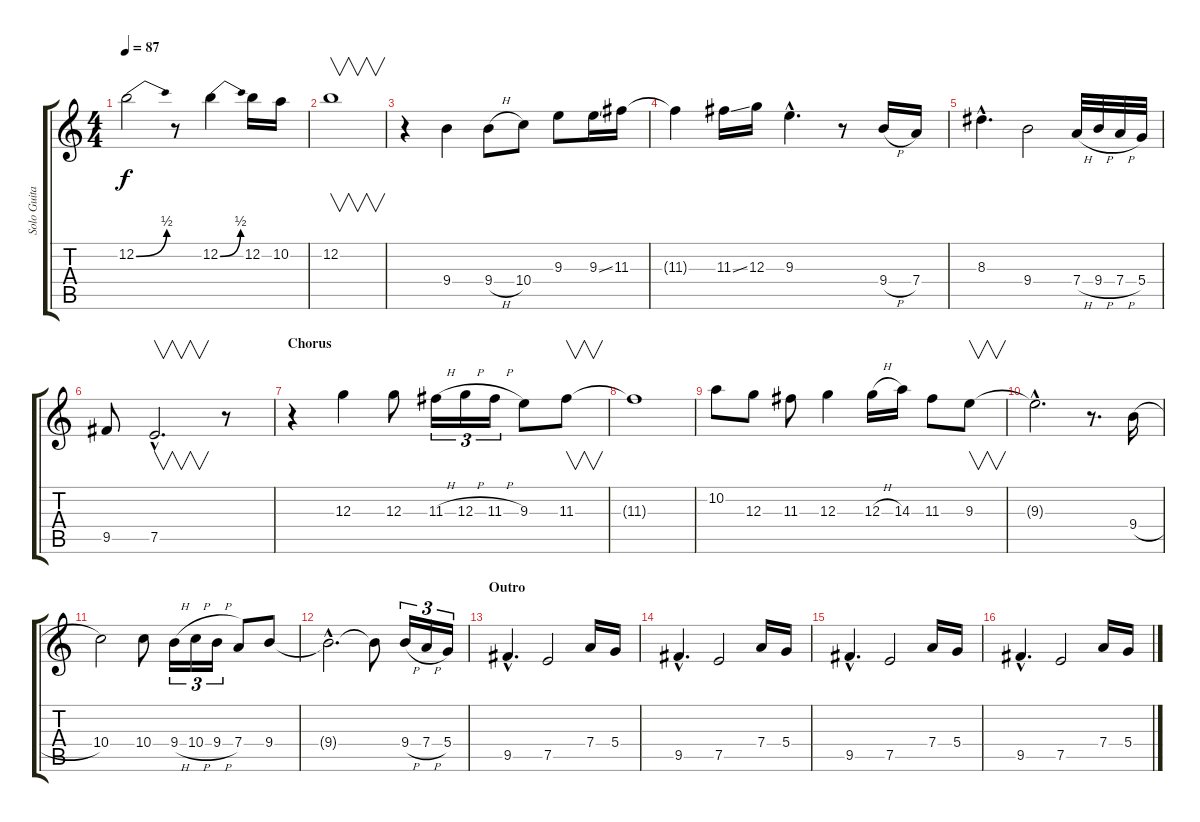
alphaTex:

\track ("Solo Guitar" "Solo Guita") {instrument overdrivenguitar}
\staff {score tabs}
\tuning (E4 B3 G3 D3 A2 E2) {hide}
\ts (4 4)
\tempo 87
\clef g2
\ks c
12.2{be (bend 0 0 60 2)}.2{dy f} r.8 12.2{be (bend 0 0 60 2)}.4 12.2.16 10.2.16 |
12.2.1{v} |
r.4 9.4.4 9.4{h}.8 10.4.8 9.3.8 9.3{ss}.16 11.3.16 |
11.3{t}.4 11.3{ss}.16 12.3.16 9.3{hac}.4{d} r.8 9.4{h}.16 7.4.16 |
8.3{hac}.4{d} 9.4.2 7.4{h}.32 9.4{h}.32 7.4{h}.32 5.4.32 |
\section ("" "")
9.5.8 7.5{hac}.2{v d} r.8 |
\section ("" "Chorus")
r.4 12.3.4 12.3.8 11.3{h}.16{tu (3 2)} 12.3{h}.16{tu (3 2)} 11.3{h}.16{tu (3 2)} 9.3.8 11.3.8{v} |
11.3{t}.1 |
10.2.8 12.3.8 11.3.8 12.3.4 12.3{h}.16 14.3.16 11.3.8 9.3.8{v} |
9.3{hac t}.2{d} r.8{d} 9.4{h}.16 |
10.4.2 10.4.8 9.4{h}.16{tu (3 2)} 10.4{h}.16{tu (3 2)} 9.4{h}.16{tu (3 2)} 7.4.8 9.4.8 |
9.4{hac t}.2{d} 9.4{t}.8 9.4{h}.16{tu (3 2)} 7.4{h}.16{tu (3 2)} 5.4.16{tu (3 2)} |
\section ("" "Outro")
9.5{hac}.4{d} 7.5.2 7.4.16 5.4.16 |
9.5{hac}.4{d volume 13} 7.5.2 7.4.16 5.4.16 |
9.5{hac}.4{d volume 12} 7.5.2 7.4.16 5.4.16 |
9.5{hac}.4{d volume 11} 7.5.2 7.4.16 5.4.16
